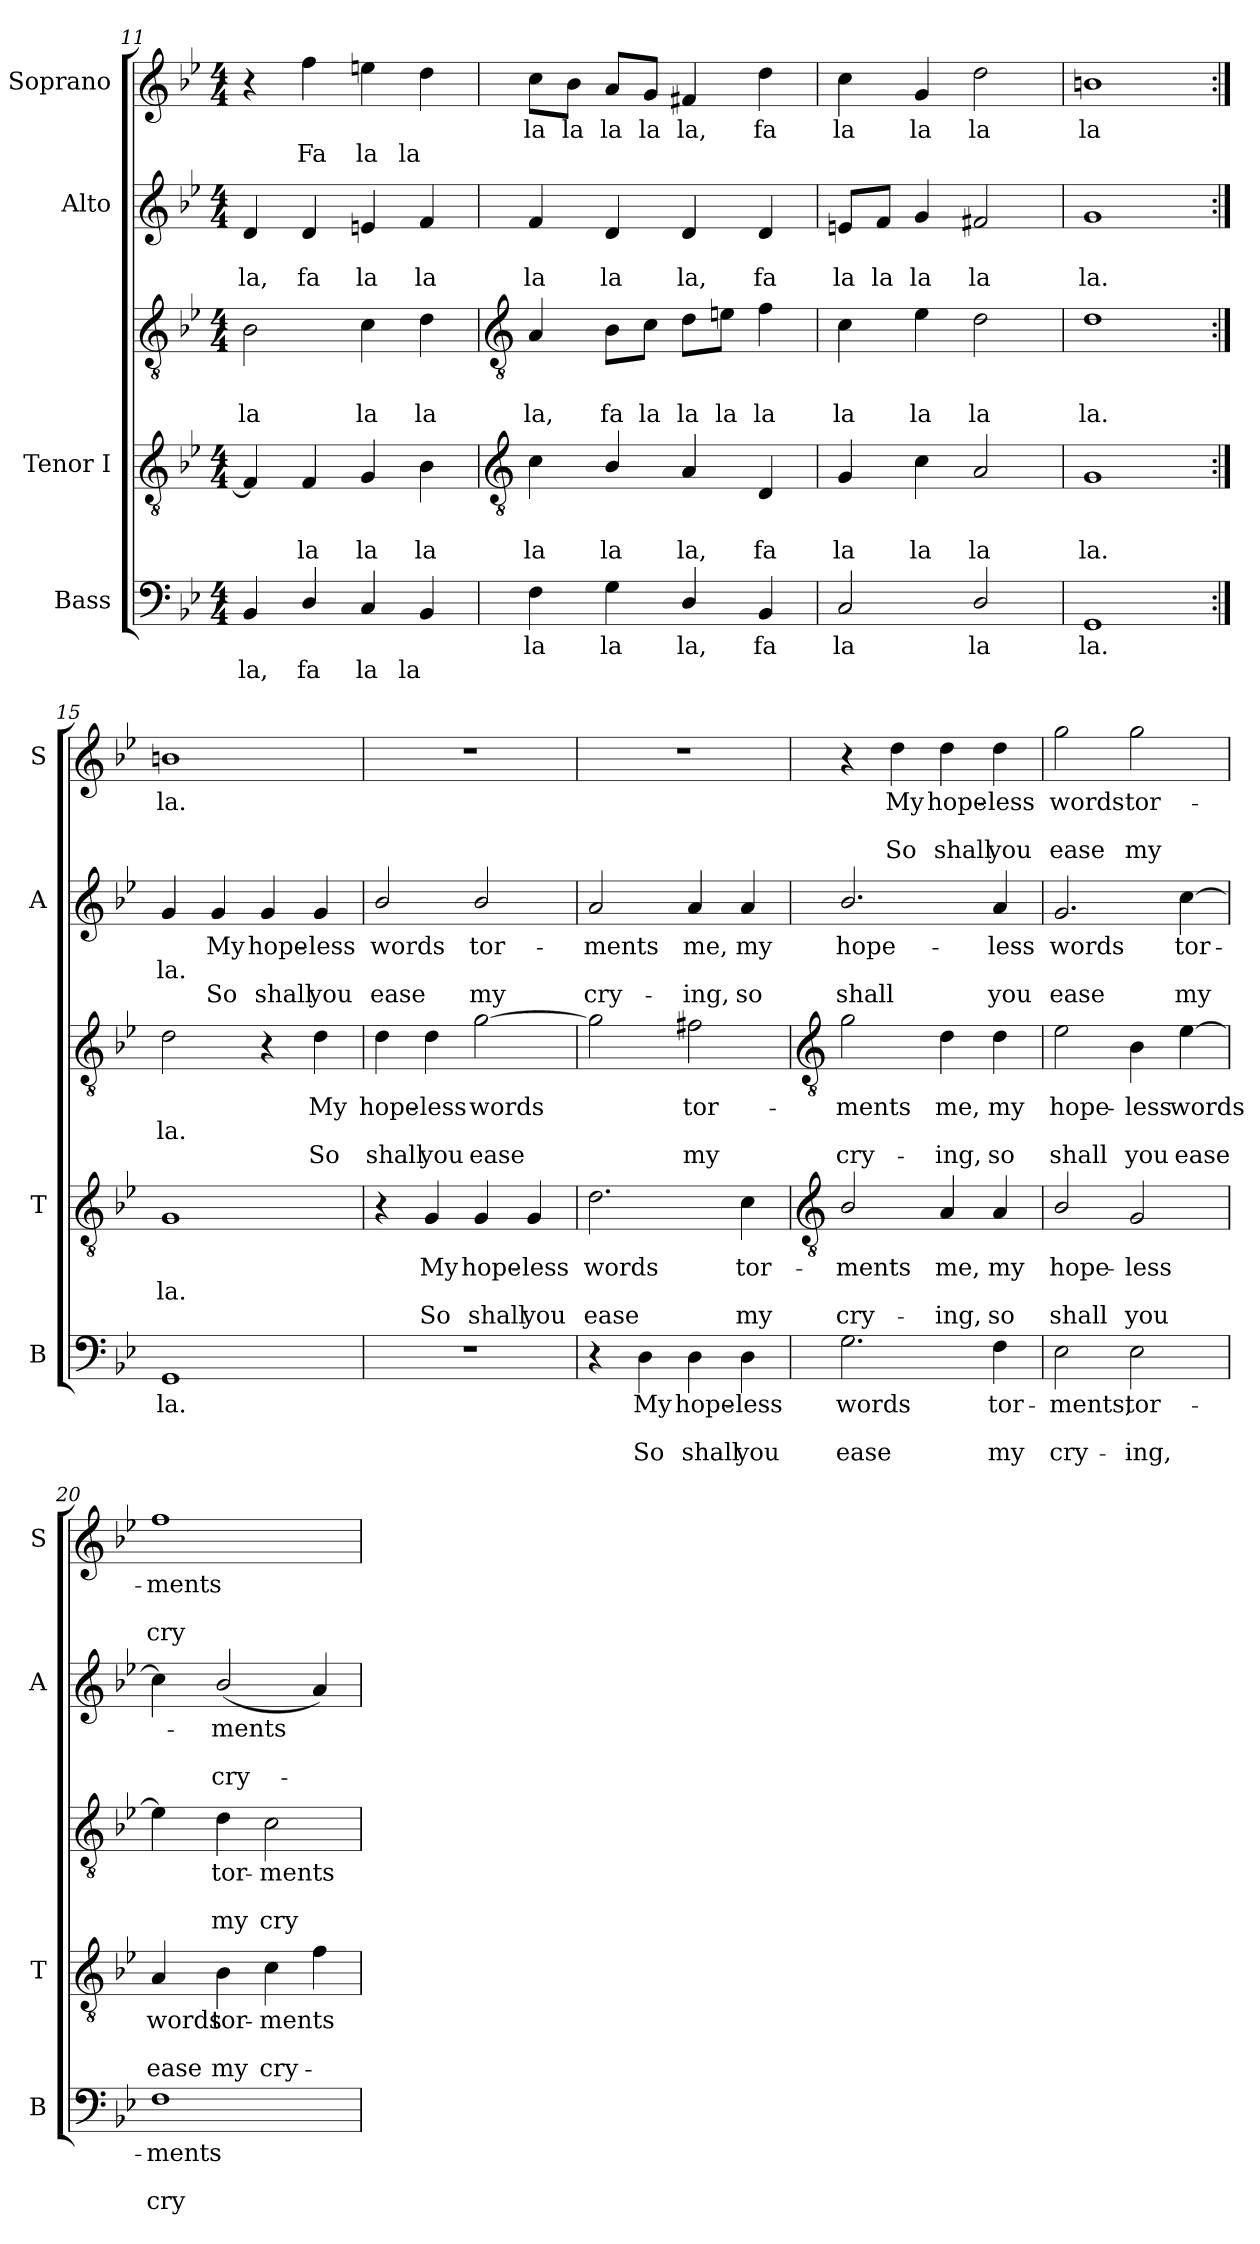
**kern	**text	**text	**text	**kern	**text	**text	**text	**kern	**text	**text	**text	**kern	**text	**text	**text	**kern	**text	**text	**text
*part4	*part4	*part4	*part4	*part3	*part3	*part3	*part3	*part3	*part3	*part3	*part3	*part2	*part2	*part2	*part2	*part1	*part1	*part1	*part1
*staff5	*staff5	*staff5	*staff5	*staff4	*staff4	*staff4	*staff4	*staff3	*staff3	*staff3	*staff3	*staff2	*staff2	*staff2	*staff2	*staff1	*staff1	*staff1	*staff1
*I"Bass	*	*	*	*I"Tenor I	*	*	*	*	*	*	*	*I"Alto	*	*	*	*I"Soprano	*	*	*
*I'B	*	*	*	*I'T	*	*	*	*	*	*	*	*I'A	*	*	*	*I'S	*	*	*
*clefF4	*	*	*	*clefGv2	*	*	*	*clefGv2	*	*	*	*clefG2	*	*	*	*clefG2	*	*	*
*k[b-e-]	*	*	*	*k[b-e-]	*	*	*	*k[b-e-]	*	*	*	*k[b-e-]	*	*	*	*k[b-e-]	*	*	*
*B-:	*	*	*	*B-:	*	*	*	*B-:	*	*	*	*B-:	*	*	*	*B-:	*	*	*
*M4/4	*	*	*	*M4/4	*	*	*	*M4/4	*	*	*	*M4/4	*	*	*	*M4/4	*	*	*
=11	=11	=11	=11	=11	=11	=11	=11	=11	=11	=11	=11	=11	=11	=11	=11	=11	=11	=11	=11
!	!	!LO:LY:b	!	!	!	!	!	!	!	!LO:LY:b	!	!	!	!LO:LY:b	!	!	!	!	!
4BB-	.	la,	.	4F]	.	.	.	2B-	.	la	.	4d	.	la,	.	4r	.	.	.
!	!	!LO:LY:b	!	!	!	!LO:LY:b	!	!	!	!	!	!	!	!LO:LY:b	!	!	!	!LO:LY:b	!
4D/	.	fa	.	4F	.	la	.	.	.	.	.	4d	.	fa	.	4ff	.	Fa	.
!	!	!LO:LY:b	!	!	!	!LO:LY:b	!	!	!	!LO:LY:b	!	!	!	!LO:LY:b	!	!	!	!LO:LY:b	!
4C	.	la	.	4G	.	la	.	4c	.	la	.	4en	.	la	.	4een	.	la	.
!	!	!LO:LY:b	!	!	!	!LO:LY:b	!	!	!	!LO:LY:b	!	!	!	!LO:LY:b	!	!	!	!LO:LY:b	!
4BB-	.	la	.	4B-	.	la	.	4d	.	la	.	4f	.	la	.	4dd	.	la	.
!!LO:LB:g=z
=12	=12	=12	=12	=12	=12	=12	=12	=12	=12	=12	=12	=12	=12	=12	=12	=12	=12	=12	=12
*	*	*	*	*clefGv2	*	*	*	*clefGv2	*	*	*	*	*	*	*	*	*	*	*
!	!LO:LY:b	!	!	!	!	!LO:LY:b	!	!	!	!LO:LY:b	!	!	!	!LO:LY:b	!	!	!LO:LY:b	!	!
4F	la	.	.	4c	.	la	.	4A	.	la,	.	4f	.	la	.	8cc\L	la	.	.
!	!	!	!	!	!	!	!	!	!	!	!	!	!	!	!	!	!LO:LY:b	!	!
.	.	.	.	.	.	.	.	.	.	.	.	.	.	.	.	8b-\J	la	.	.
!	!LO:LY:b	!	!	!	!	!LO:LY:b	!	!	!	!LO:LY:b	!	!	!	!LO:LY:b	!	!	!LO:LY:b	!	!
4G	la	.	.	4B-/	.	la	.	8B-\L	.	fa	.	4d	.	la	.	8a/L	la	.	.
!	!	!	!	!	!	!	!	!	!	!LO:LY:b	!	!	!	!	!	!	!LO:LY:b	!	!
.	.	.	.	.	.	.	.	8c\J	.	la	.	.	.	.	.	8g/J	la	.	.
!	!LO:LY:b	!	!	!	!	!LO:LY:b	!	!	!	!LO:LY:b	!	!	!	!LO:LY:b	!	!	!LO:LY:b	!	!
4D/	la,	.	.	4A	.	la,	.	8d\L	.	la	.	4d	.	la,	.	4f#X	la,	.	.
!	!	!	!	!	!	!	!	!	!	!LO:LY:b	!	!	!	!	!	!	!	!	!
.	.	.	.	.	.	.	.	8en\J	.	la	.	.	.	.	.	.	.	.	.
!	!LO:LY:b	!	!	!	!	!LO:LY:b	!	!	!	!LO:LY:b	!	!	!	!LO:LY:b	!	!	!LO:LY:b	!	!
4BB-	fa	.	.	4D	.	fa	.	4f	.	la	.	4d	.	fa	.	4dd	fa	.	.
=13	=13	=13	=13	=13	=13	=13	=13	=13	=13	=13	=13	=13	=13	=13	=13	=13	=13	=13	=13
!	!LO:LY:b	!	!	!	!	!LO:LY:b	!	!	!	!LO:LY:b	!	!	!	!LO:LY:b	!	!	!LO:LY:b	!	!
2C	la	.	.	4G	.	la	.	4c	.	la	.	8en/L	.	la	.	4cc	la	.	.
!	!	!	!	!	!	!	!	!	!	!	!	!	!	!LO:LY:b	!	!	!	!	!
.	.	.	.	.	.	.	.	.	.	.	.	8f/J	.	la	.	.	.	.	.
!	!	!	!	!	!	!LO:LY:b	!	!	!	!LO:LY:b	!	!	!	!LO:LY:b	!	!	!LO:LY:b	!	!
.	.	.	.	4c	.	la	.	4e-	.	la	.	4g	.	la	.	4g	la	.	.
!	!LO:LY:b	!	!	!	!	!LO:LY:b	!	!	!	!LO:LY:b	!	!	!	!LO:LY:b	!	!	!LO:LY:b	!	!
2D/	la	.	.	2A	.	la	.	2d	.	la	.	2f#X	.	la	.	2dd	la	.	.
=14	=14	=14	=14	=14	=14	=14	=14	=14	=14	=14	=14	=14	=14	=14	=14	=14	=14	=14	=14
!	!LO:LY:b	!	!	!	!	!LO:LY:b	!	!	!	!LO:LY:b	!	!	!	!LO:LY:b	!	!	!LO:LY:b	!	!
1GG	la.	.	.	1G	.	la.	.	1d	.	la.	.	1g	.	la.	.	1bn	la	.	.
=15:|!	=15:|!	=15:|!	=15:|!	=15:|!	=15:|!	=15:|!	=15:|!	=15:|!	=15:|!	=15:|!	=15:|!	=15:|!	=15:|!	=15:|!	=15:|!	=15:|!	=15:|!	=15:|!	=15:|!
!	!LO:LY:b	!	!	!	!	!LO:LY:b	!	!	!	!LO:LY:b	!	!	!	!LO:LY:b	!	!	!LO:LY:b	!	!
1GG	la.	.	.	1G	.	la.	.	2d	.	la.	.	4g	.	la.	.	1bn	la.	.	.
!	!	!	!	!	!	!	!	!	!	!	!	!	!LO:LY:b	!	!LO:LY:b	!	!	!	!
.	.	.	.	.	.	.	.	.	.	.	.	4g	My	.	So	.	.	.	.
!	!	!	!	!	!	!	!	!	!	!	!	!	!LO:LY:b	!	!LO:LY:b	!	!	!	!
.	.	.	.	.	.	.	.	4r	.	.	.	4g	hope-	.	-shall	.	.	.	.
!	!	!	!	!	!	!	!	!	!LO:LY:b	!	!LO:LY:b	!	!LO:LY:b	!	!LO:LY:b	!	!	!	!
.	.	.	.	.	.	.	.	4d	My	.	So	4g	less	.	you	.	.	.	.
=16	=16	=16	=16	=16	=16	=16	=16	=16	=16	=16	=16	=16	=16	=16	=16	=16	=16	=16	=16
!	!	!	!	!	!	!	!	!	!LO:LY:b	!	!LO:LY:b	!	!LO:LY:b	!	!LO:LY:b	!	!	!	!
1r	.	.	.	4r	.	.	.	4d	hope-	.	-shall	2b-/	words	.	ease	1r	.	.	.
!	!	!	!	!	!LO:LY:b	!	!LO:LY:b	!	!LO:LY:b	!	!LO:LY:b	!	!	!	!	!	!	!	!
.	.	.	.	4G	My	.	So	4d	less	.	you	.	.	.	.	.	.	.	.
!	!	!	!	!	!LO:LY:b	!	!LO:LY:b	!	!LO:LY:b	!	!LO:LY:b	!	!LO:LY:b	!	!LO:LY:b	!	!	!	!
.	.	.	.	4G	hope-	.	-shall	[2g	words	.	ease	2b-/	tor-	.	-my	.	.	.	.
!	!	!	!	!	!LO:LY:b	!	!LO:LY:b	!	!	!	!	!	!	!	!	!	!	!	!
.	.	.	.	4G	less	.	you	.	.	.	.	.	.	.	.	.	.	.	.
=17	=17	=17	=17	=17	=17	=17	=17	=17	=17	=17	=17	=17	=17	=17	=17	=17	=17	=17	=17
!	!	!	!	!	!LO:LY:b	!	!LO:LY:b	!	!	!	!	!	!LO:LY:b	!	!LO:LY:b	!	!	!	!
4r	.	.	.	2.d	words	.	ease	2g]	.	.	.	2a	ments	.	cry-	1r	.	.	.
!	!LO:LY:b	!	!LO:LY:b	!	!	!	!	!	!	!	!	!	!	!	!	!	!	!	!
4D	My	.	So	.	.	.	.	.	.	.	.	.	.	.	.	.	.	.	.
!	!LO:LY:b	!	!LO:LY:b	!	!	!	!	!	!LO:LY:b	!	!LO:LY:b	!	!LO:LY:b	!	!LO:LY:b	!	!	!	!
4D	hope-	.	-shall	.	.	.	.	2f#X	tor-	.	-my	4a	-me,	.	ing,	.	.	.	.
!	!LO:LY:b	!	!LO:LY:b	!	!LO:LY:b	!	!LO:LY:b	!	!	!	!	!	!LO:LY:b	!	!LO:LY:b	!	!	!	!
4D	less	.	you	4c	tor-	.	-my	.	.	.	.	4a	my	.	so	.	.	.	.
!!LO:LB:g=z
=18	=18	=18	=18	=18	=18	=18	=18	=18	=18	=18	=18	=18	=18	=18	=18	=18	=18	=18	=18
*	*	*	*	*clefGv2	*	*	*	*clefGv2	*	*	*	*	*	*	*	*	*	*	*
!	!LO:LY:b	!	!LO:LY:b	!	!LO:LY:b	!	!LO:LY:b	!	!LO:LY:b	!	!LO:LY:b	!	!LO:LY:b	!	!LO:LY:b	!	!	!	!
2.G	words	.	ease	2B-/	ments	.	cry-	2g	ments	.	cry-	2.b-/	hope-	.	-shall	4r	.	.	.
!	!	!	!	!	!	!	!	!	!	!	!	!	!	!	!	!	!LO:LY:b	!	!LO:LY:b
.	.	.	.	.	.	.	.	.	.	.	.	.	.	.	.	4dd	My	.	So
!	!	!	!	!	!LO:LY:b	!	!LO:LY:b	!	!LO:LY:b	!	!LO:LY:b	!	!	!	!	!	!LO:LY:b	!	!LO:LY:b
.	.	.	.	4A	-me,	.	ing,	4d	-me,	.	ing,	.	.	.	.	4dd	hope-	.	-shall
!	!LO:LY:b	!	!LO:LY:b	!	!LO:LY:b	!	!LO:LY:b	!	!LO:LY:b	!	!LO:LY:b	!	!LO:LY:b	!	!LO:LY:b	!	!LO:LY:b	!	!LO:LY:b
4F	tor-	.	-my	4A	my	.	so	4d	my	.	so	4a	less	.	you	4dd	less	.	you
=19	=19	=19	=19	=19	=19	=19	=19	=19	=19	=19	=19	=19	=19	=19	=19	=19	=19	=19	=19
!	!LO:LY:b	!	!LO:LY:b	!	!LO:LY:b	!	!LO:LY:b	!	!LO:LY:b	!	!LO:LY:b	!	!LO:LY:b	!	!LO:LY:b	!	!LO:LY:b	!	!LO:LY:b
2E-	ments,	.	cry-	2B-/	hope-	.	-shall	2e-	hope-	.	-shall	2.g	words	.	ease	2gg	words	.	ease
!	!LO:LY:b	!	!LO:LY:b	!	!LO:LY:b	!	!LO:LY:b	!	!LO:LY:b	!	!LO:LY:b	!	!	!	!	!	!LO:LY:b	!	!LO:LY:b
2E-	-tor-	.	-ing,	2G	less	.	you	4B-	less	.	you	.	.	.	.	2gg	tor-	.	-my
!	!	!	!	!	!	!	!	!	!LO:LY:b	!	!LO:LY:b	!	!LO:LY:b	!	!LO:LY:b	!	!	!	!
.	.	.	.	.	.	.	.	[4e-	words	.	ease	[4cc	tor-	.	my	.	.	.	.
=20	=20	=20	=20	=20	=20	=20	=20	=20	=20	=20	=20	=20	=20	=20	=20	=20	=20	=20	=20
!	!LO:LY:b	!	!LO:LY:b	!	!LO:LY:b	!	!LO:LY:b	!	!	!	!	!	!	!	!	!	!LO:LY:b	!	!LO:LY:b
1F	ments	.	cry-	4A	-words	.	ease	4e-]	.	.	.	4cc]	.	.	.	1ff	ments	.	cry-
!	!	!	!	!	!LO:LY:b	!	!LO:LY:b	!	!LO:LY:b	!	!LO:LY:b	!	!LO:LY:b	!	!LO:LY:b	!	!	!	!
.	.	.	.	4B-	tor-	.	-my	4d	tor-	.	-my	(<2b-/	ments	.	cry-	.	.	.	.
!	!	!	!	!	!LO:LY:b	!	!LO:LY:b	!	!LO:LY:b	!	!LO:LY:b	!	!	!	!	!	!	!	!
.	.	.	.	4c	ments	.	cry-	2c	ments	.	cry-	.	.	.	.	.	.	.	.
.	.	.	.	4f	.	.	.	.	.	.	.	4a)	.	.	.	.	.	.	.
=	=	=	=	=	=	=	=	=	=	=	=	=	=	=	=	=	=	=	=
*-	*-	*-	*-	*-	*-	*-	*-	*-	*-	*-	*-	*-	*-	*-	*-	*-	*-	*-	*-
